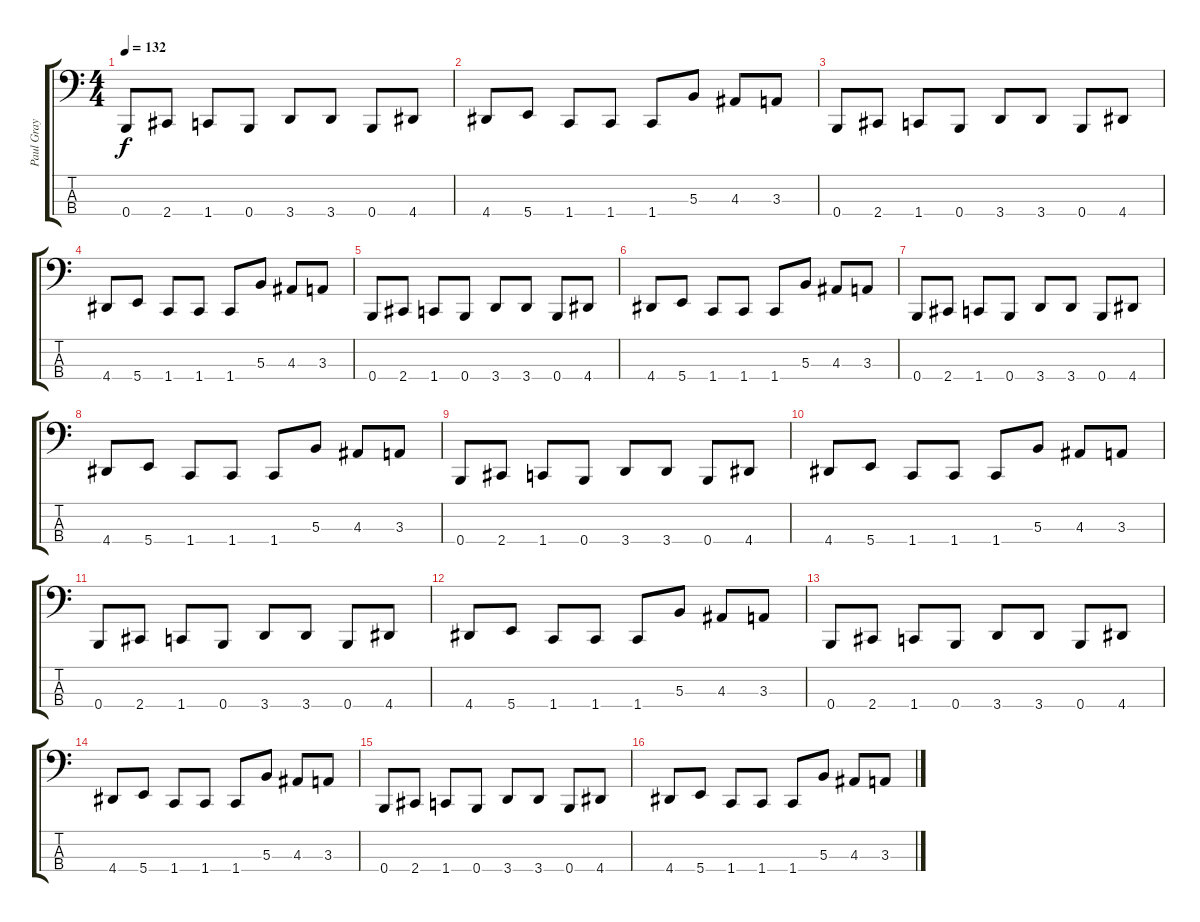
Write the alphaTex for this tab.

\track ("Paul Gray" "Paul Gray") {instrument electricbassfinger}
\staff {score tabs}
\tuning (E2 B1 Gb1 B0) {hide}
\ts (4 4)
\tempo 132
\clef f4
\ks c
0.4.8{dy f} 2.4.8 1.4.8 0.4.8 3.4.8 3.4.8 0.4.8 4.4.8 |
4.4.8 5.4.8 1.4.8 1.4.8 1.4.8 5.3.8 4.3.8 3.3.8 |
0.4.8 2.4.8 1.4.8 0.4.8 3.4.8 3.4.8 0.4.8 4.4.8 |
4.4.8 5.4.8 1.4.8 1.4.8 1.4.8 5.3.8 4.3.8 3.3.8 |
0.4.8 2.4.8 1.4.8 0.4.8 3.4.8 3.4.8 0.4.8 4.4.8 |
4.4.8 5.4.8 1.4.8 1.4.8 1.4.8 5.3.8 4.3.8 3.3.8 |
0.4.8 2.4.8 1.4.8 0.4.8 3.4.8 3.4.8 0.4.8 4.4.8 |
4.4.8 5.4.8 1.4.8 1.4.8 1.4.8 5.3.8 4.3.8 3.3.8 |
0.4.8 2.4.8 1.4.8 0.4.8 3.4.8 3.4.8 0.4.8 4.4.8 |
4.4.8 5.4.8 1.4.8 1.4.8 1.4.8 5.3.8 4.3.8 3.3.8 |
0.4.8 2.4.8 1.4.8 0.4.8 3.4.8 3.4.8 0.4.8 4.4.8 |
4.4.8 5.4.8 1.4.8 1.4.8 1.4.8 5.3.8 4.3.8 3.3.8 |
0.4.8 2.4.8 1.4.8 0.4.8 3.4.8 3.4.8 0.4.8 4.4.8 |
4.4.8 5.4.8 1.4.8 1.4.8 1.4.8 5.3.8 4.3.8 3.3.8 |
0.4.8 2.4.8 1.4.8 0.4.8 3.4.8 3.4.8 0.4.8 4.4.8 |
4.4.8 5.4.8 1.4.8 1.4.8 1.4.8 5.3.8 4.3.8 3.3.8
